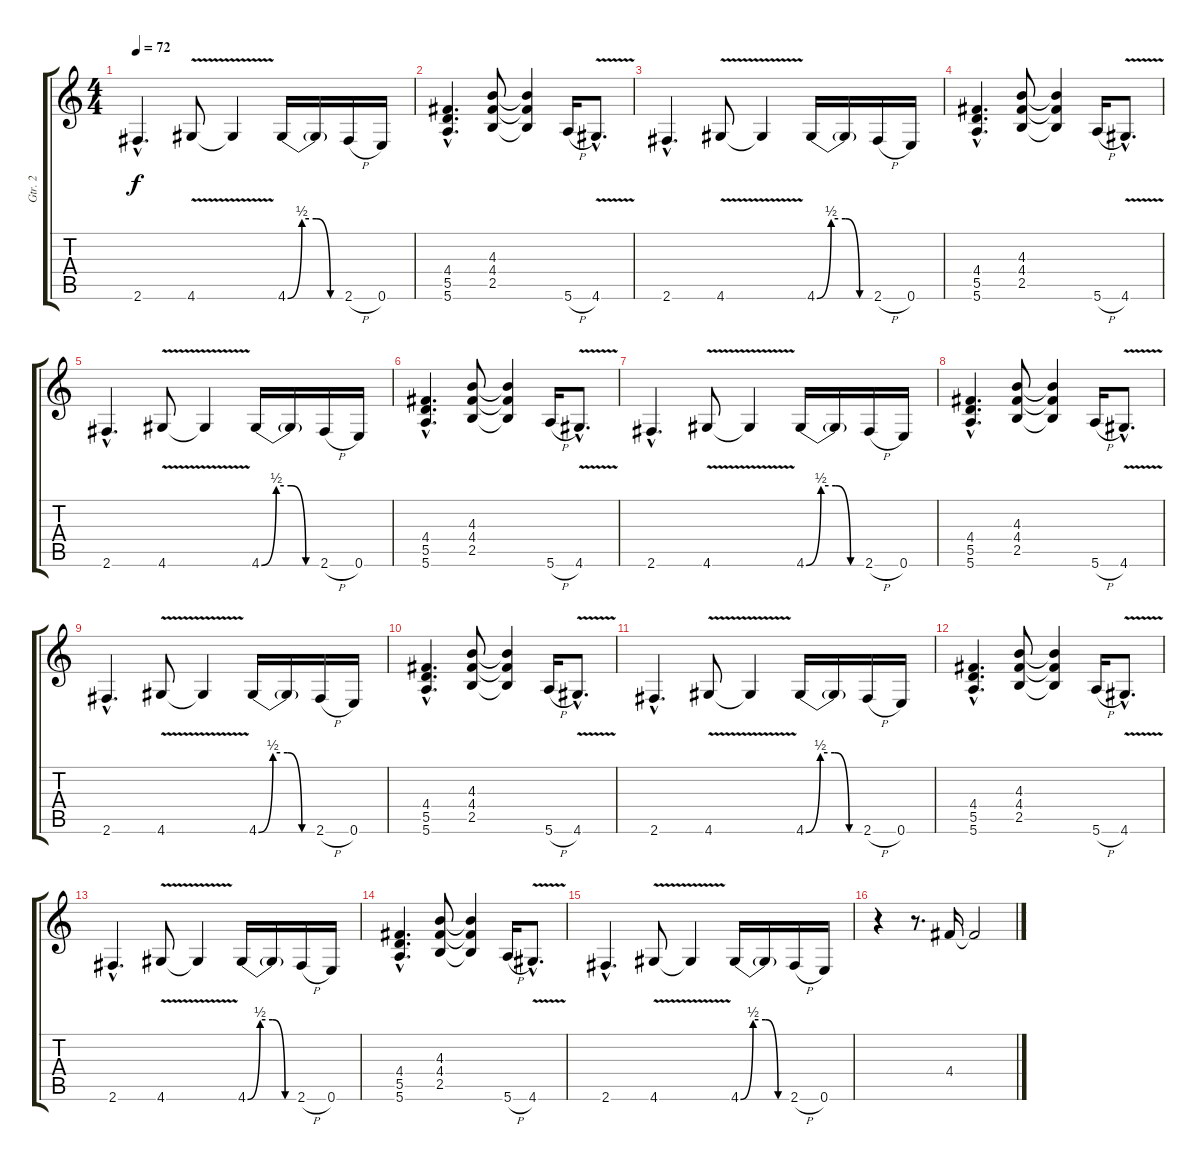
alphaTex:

\track ("Gtr. 2" "Gtr. 2") {instrument distortionguitar}
\staff {score tabs}
\tuning (E4 B3 G3 D3 A2 E2) {hide}
\ts (4 4)
\tempo 72
\clef g2
\ks c
2.6{hac}.4{d dy f} 4.6{v}.8 4.6{t}.4 4.6{be (custom 0 0 15 2 30 2 45 0 60 0)}.16 4.6{t}.16 2.6{h}.16 0.6.16 |
(4.4{hac} 5.5{hac} 5.6{hac}).4{d} (4.3 4.4 2.5).8 (4.3{t} 4.4{t} 2.5{t}).4 5.6{h}.16 4.6{v hac}.8{d} |
2.6{hac}.4{d} 4.6{v}.8 4.6{t}.4 4.6{be (custom 0 0 15 2 30 2 45 0 60 0)}.16 4.6{t}.16 2.6{h}.16 0.6.16 |
(4.4{hac} 5.5{hac} 5.6{hac}).4{d} (4.3 4.4 2.5).8 (4.3{t} 4.4{t} 2.5{t}).4 5.6{h}.16 4.6{v hac}.8{d} |
2.6{hac}.4{d} 4.6{v}.8 4.6{t}.4 4.6{be (custom 0 0 15 2 30 2 45 0 60 0)}.16 4.6{t}.16 2.6{h}.16 0.6.16 |
(4.4{hac} 5.5{hac} 5.6{hac}).4{d} (4.3 4.4 2.5).8 (4.3{t} 4.4{t} 2.5{t}).4 5.6{h}.16 4.6{v hac}.8{d} |
2.6{hac}.4{d} 4.6{v}.8 4.6{t}.4 4.6{be (custom 0 0 15 2 30 2 45 0 60 0)}.16 4.6{t}.16 2.6{h}.16 0.6.16 |
(4.4{hac} 5.5{hac} 5.6{hac}).4{d} (4.3 4.4 2.5).8 (4.3{t} 4.4{t} 2.5{t}).4 5.6{h}.16 4.6{v hac}.8{d} |
2.6{hac}.4{d} 4.6{v}.8 4.6{t}.4 4.6{be (custom 0 0 15 2 30 2 45 0 60 0)}.16 4.6{t}.16 2.6{h}.16 0.6.16 |
(4.4{hac} 5.5{hac} 5.6{hac}).4{d} (4.3 4.4 2.5).8 (4.3{t} 4.4{t} 2.5{t}).4 5.6{h}.16 4.6{v hac}.8{d} |
2.6{hac}.4{d} 4.6{v}.8 4.6{t}.4 4.6{be (custom 0 0 15 2 30 2 45 0 60 0)}.16 4.6{t}.16 2.6{h}.16 0.6.16 |
(4.4{hac} 5.5{hac} 5.6{hac}).4{d} (4.3 4.4 2.5).8 (4.3{t} 4.4{t} 2.5{t}).4 5.6{h}.16 4.6{v hac}.8{d} |
2.6{hac}.4{d} 4.6{v}.8 4.6{t}.4 4.6{be (custom 0 0 15 2 30 2 45 0 60 0)}.16 4.6{t}.16 2.6{h}.16 0.6.16 |
(4.4{hac} 5.5{hac} 5.6{hac}).4{d} (4.3 4.4 2.5).8 (4.3{t} 4.4{t} 2.5{t}).4 5.6{h}.16 4.6{v hac}.8{d} |
2.6{hac}.4{d} 4.6{v}.8 4.6{t}.4 4.6{be (custom 0 0 15 2 30 2 45 0 60 0)}.16 4.6{t}.16 2.6{h}.16 0.6.16 |
r.4 r.8{d} 4.4.16 4.4{t}.2
